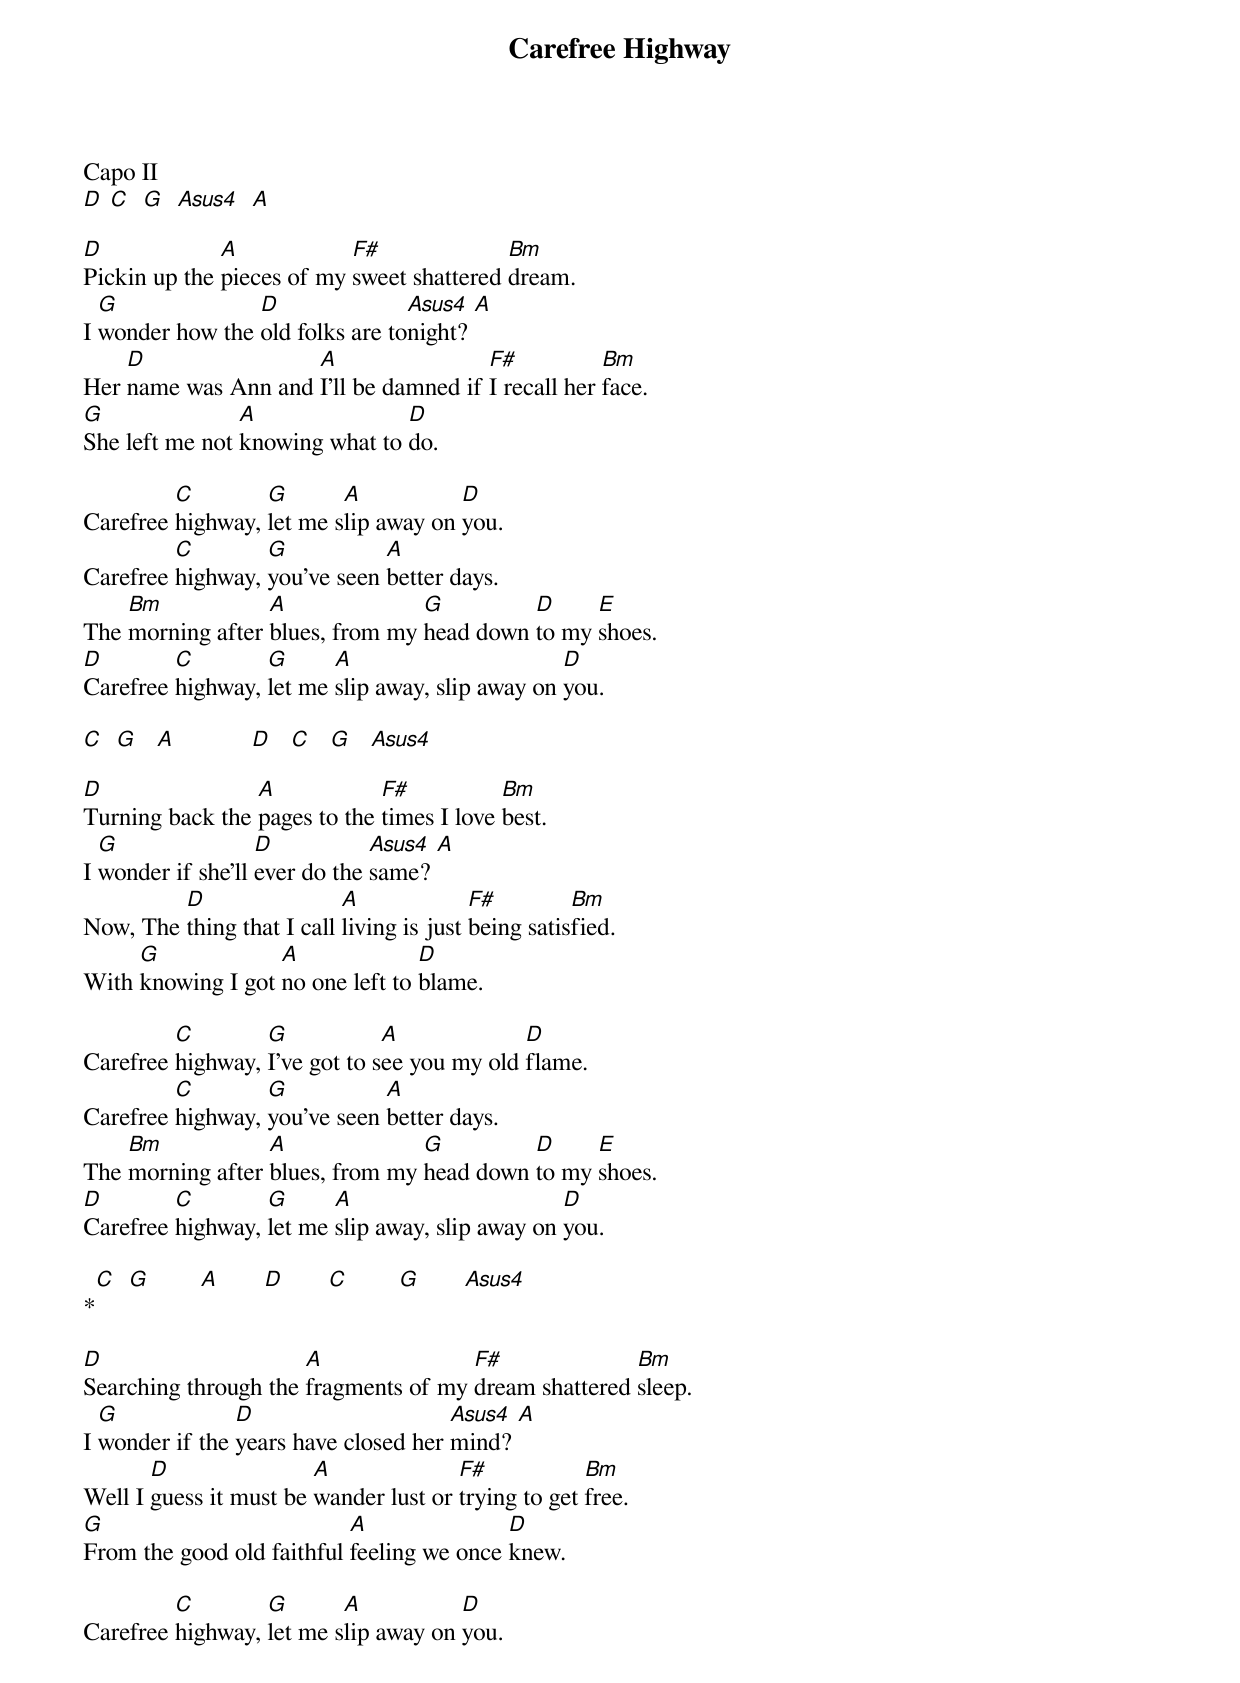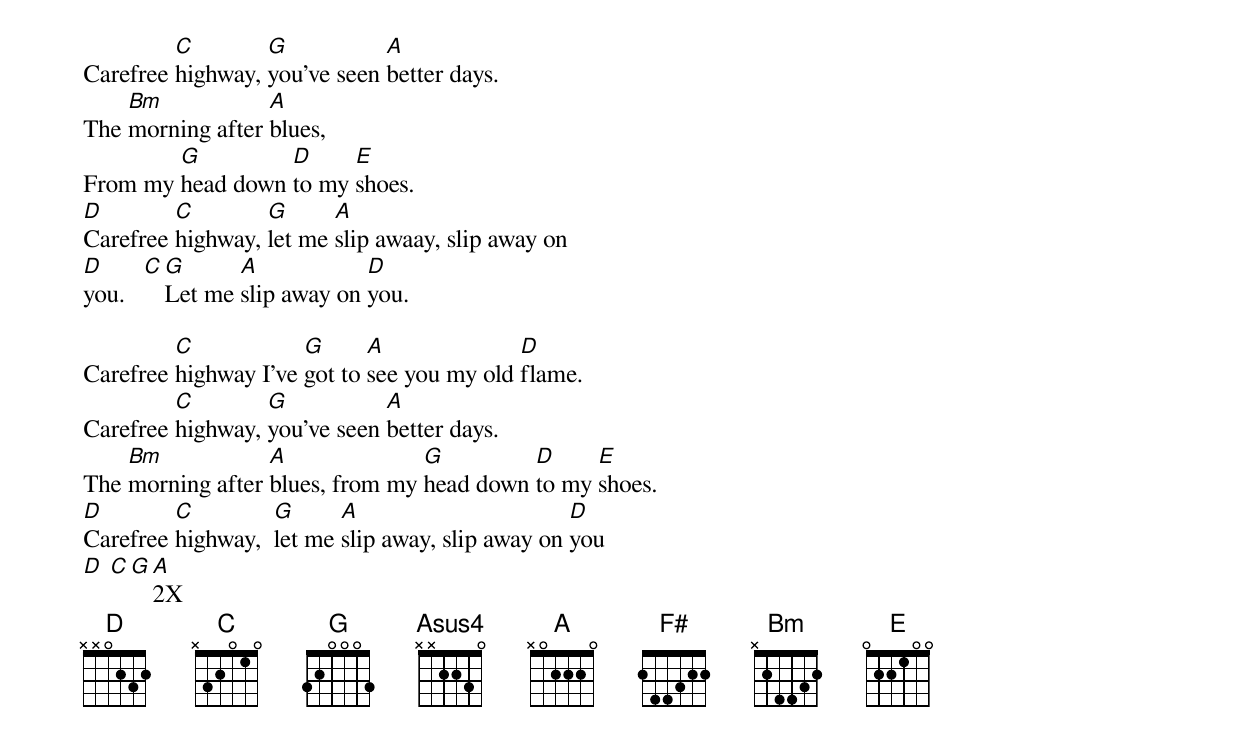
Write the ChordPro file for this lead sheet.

{title:Carefree Highway}
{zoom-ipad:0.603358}
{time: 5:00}

Capo II
[D] [C]  [G]  [Asus4]  [A]

[D]Pickin up the [A]pieces of my [F#]sweet shattered [Bm]dream.
I [G]wonder how the [D]old folks are to[Asus4]night? [A]
Her [D]name was Ann and [A]I'll be damned if [F#]I recall her [Bm]face.
[G]She left me not [A]knowing what to [D]do.

Carefree [C]highway, [G]let me s[A]lip away on [D]you.
Carefree [C]highway, [G]you've seen [A]better days.
The [Bm]morning after [A]blues, from my [G]head down [D]to my [E]shoes.
[D]Carefree [C]highway, [G]let me [A]slip away, slip away on [D]you.

[C]  [G]   [A]            [D]   [C]   [G]   [Asus4]

[D]Turning back the [A]pages to the [F#]times I love [Bm]best.
I [G]wonder if she'll [D]ever do the [Asus4]same? [A]
Now, The [D]thing that I call [A]living is just [F#]being satis[Bm]fied.
With [G]knowing I got [A]no one left to [D]blame.

Carefree [C]highway, [G]I've got to s[A]ee you my old [D]flame.
Carefree [C]highway, [G]you've seen [A]better days.
The [Bm]morning after [A]blues, from my [G]head down [D]to my [E]shoes.
[D]Carefree [C]highway, [G]let me [A]slip away, slip away on [D]you.

*[C]  [G]        [A]       [D]       [C]        [G]       [Asus4]

[D]Searching through the [A]fragments of my [F#]dream shattered [Bm]sleep.
I [G]wonder if the [D]years have closed her [Asus4]mind? [A]
Well I [D]guess it must be [A]wander lust or [F#]trying to get [Bm]free.
[G]From the good old faithful [A]feeling we once [D]knew.

Carefree [C]highway, [G]let me s[A]lip away on [D]you.
Carefree [C]highway, [G]you've seen [A]better days.
The [Bm]morning after [A]blues,
From my [G]head down [D]to my [E]shoes.
[D]Carefree [C]highway, [G]let me [A]slip awaay, slip away on
[D]you.   [C][G]Let me [A]slip away on [D]you.

Carefree [C]highway I've [G]got to [A]see you my old [D]flame.
Carefree [C]highway, [G]you've seen [A]better days.
The [Bm]morning after [A]blues, from my [G]head down [D]to my [E]shoes.
[D]Carefree [C]highway,  [G]let me [A]slip away, slip away on [D]you
[D] [C][G][A]2X
